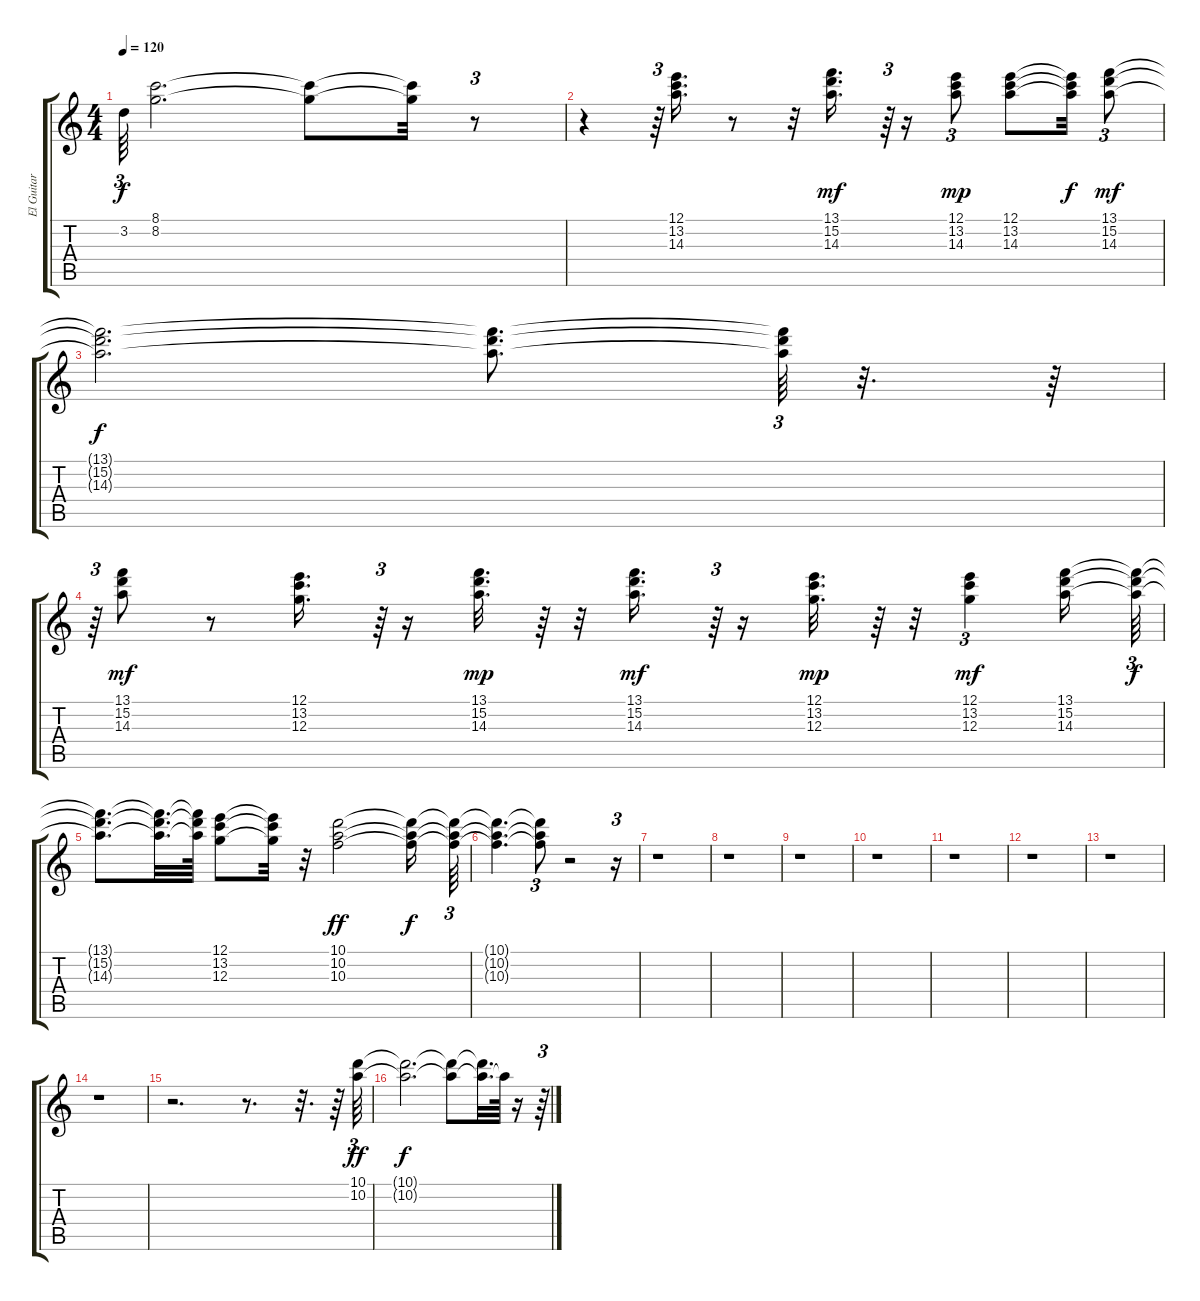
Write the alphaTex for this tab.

\track ("El Guitar" "El Guitar") {instrument electricguitarjazz}
\staff {score tabs}
\tuning (E4 B3 G3 D3 A2 E2) {hide}
\ts (4 4)
\tempo 120
\clef g2
\ks c
3.2{t}.64{tu (3 2) dy f} (8.1 8.2).2{d} (8.1{t} 8.2{t}).8 (8.1{t} 8.2{t}).32 r.8{tu (3 2)} |
r.4 r.64{tu (3 2)} (12.1 13.2 14.3).16{d} r.8 r.32 (13.1 15.2 14.3).16{d dy mf} r.64{tu (3 2)} r.16 (12.1 13.2 14.3).8{tu (3 2) dy mp} (12.1 13.2 14.3).8 (12.1{t} 13.2{t} 14.3{t}).32{dy f} (13.1 15.2 14.3).8{tu (3 2) dy mf} |
(13.1{t} 15.2{t} 14.3{t}).2{d dy f} (13.1{t} 15.2{t} 14.3{t}).8{d} (13.1{t} 15.2{t} 14.3{t}).64{tu (3 2)} r.32{d} r.64 |
r.64{tu (3 2)} (13.1 15.2 14.3).8{dy mf} r.8 (12.1 13.2 12.3).16{d} r.64{tu (3 2)} r.16 (13.1 15.2 14.3).32{d dy mp} r.64 r.32 (13.1 15.2 14.3).16{d dy mf} r.64{tu (3 2)} r.16 (12.1 13.2 12.3).32{d dy mp} r.64 r.32 (12.1 13.2 12.3).4{tu (3 2) dy mf} (13.1 15.2 14.3).16 (13.1{t} 15.2{t} 14.3{t}).64{tu (3 2) dy f} |
(13.1{t} 15.2{t} 14.3{t}).8{d} (13.1{t} 15.2{t} 14.3{t}).32{d} (13.1{t} 15.2{t} 14.3{t}).64 (12.1 13.2 12.3).8 (12.1{t} 13.2{t} 12.3{t}).32 r.32 (10.1 10.2 10.3).2{dy ff} (10.1{t} 10.2{t} 10.3{t}).16{dy f} (10.1{t} 10.2{t} 10.3{t}).64{tu (3 2)} |
(10.1{t} 10.2{t} 10.3{t}).4{d} (10.1{t} 10.2{t} 10.3{t}).8{tu (3 2)} r.2 r.16{tu (3 2)} |
r.1 |
r.1 |
r.1 |
r.1 |
r.1 |
r.1 |
r.1 |
r.1 |
r.2{d} r.8{d} r.32{d} r.64 (10.1 10.2).64{tu (3 2) dy ff} |
(10.1{t} 10.2{t}).2{d dy f} (10.1{t} 10.2{t}).8 (10.1{t} 10.2{t}).32{d} 10.2{t}.64 r.16 r.64{tu (3 2)}
